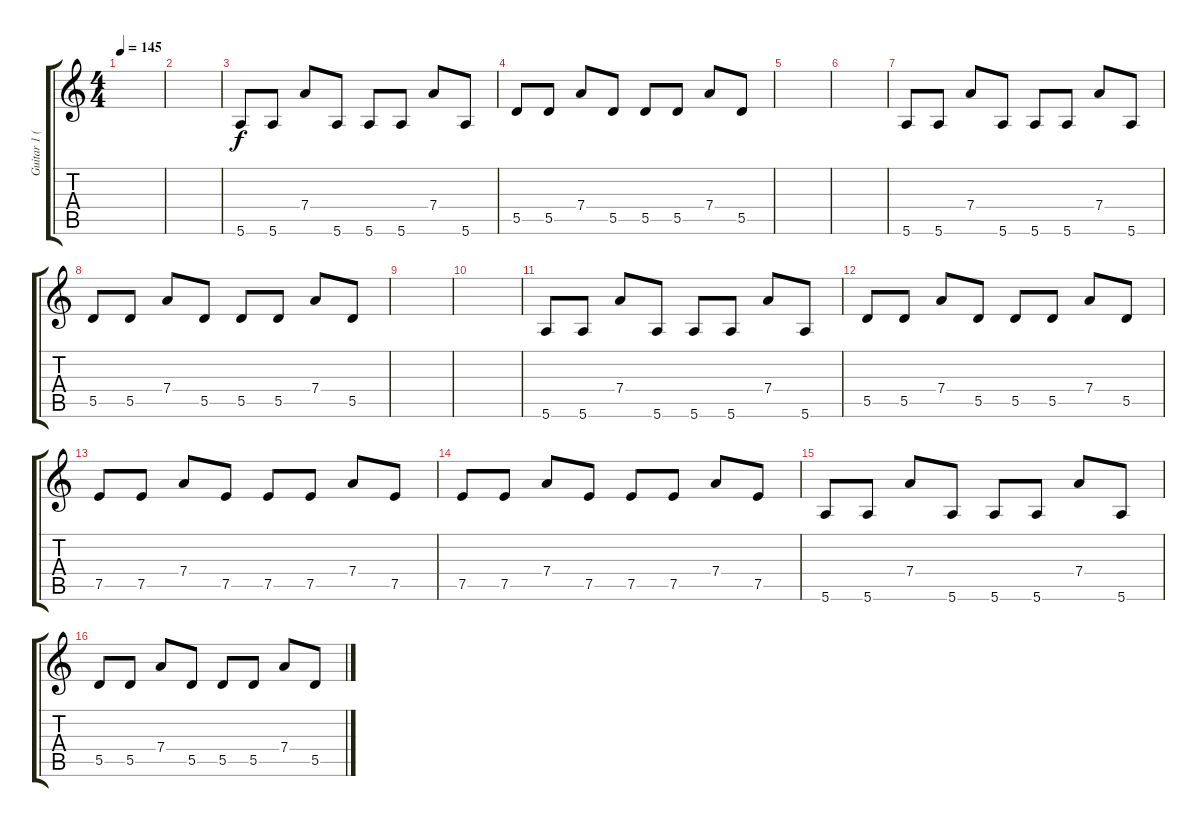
\track ("Guitar 1 (Tom DeLonge)" "Guitar 1 (") {instrument electricguitarclean}
\staff {score tabs}
\tuning (E4 B3 G3 D3 A2 E2) {hide}
\ts (4 4)
\tempo 145
\clef g2
\ks c
|
|
5.6.8 5.6.8 7.4.8 5.6.8 5.6.8 5.6.8 7.4.8 5.6.8 |
5.5.8 5.5.8 7.4.8 5.5.8 5.5.8 5.5.8 7.4.8 5.5.8 |
|
|
5.6.8 5.6.8 7.4.8 5.6.8 5.6.8 5.6.8 7.4.8 5.6.8 |
5.5.8 5.5.8 7.4.8 5.5.8 5.5.8 5.5.8 7.4.8 5.5.8 |
|
|
5.6.8 5.6.8 7.4.8 5.6.8 5.6.8 5.6.8 7.4.8 5.6.8 |
5.5.8 5.5.8 7.4.8 5.5.8 5.5.8 5.5.8 7.4.8 5.5.8 |
7.5.8 7.5.8 7.4.8 7.5.8 7.5.8 7.5.8 7.4.8 7.5.8 |
7.5.8 7.5.8 7.4.8 7.5.8 7.5.8 7.5.8 7.4.8 7.5.8 |
5.6.8 5.6.8 7.4.8 5.6.8 5.6.8 5.6.8 7.4.8 5.6.8 |
5.5.8 5.5.8 7.4.8 5.5.8 5.5.8 5.5.8 7.4.8 5.5.8
